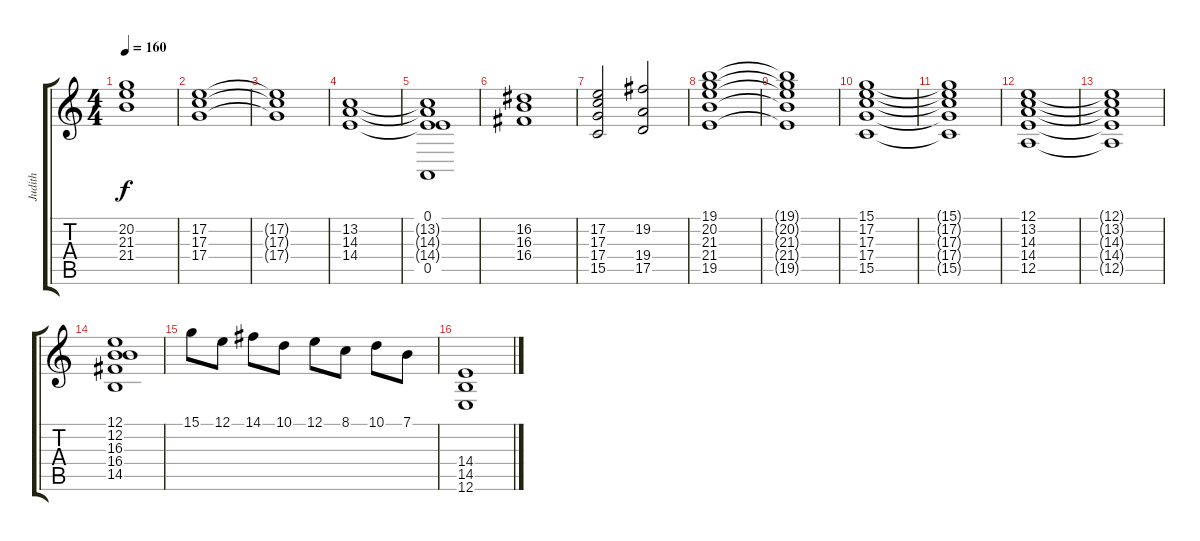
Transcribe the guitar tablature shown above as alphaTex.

\track ("Judith" "Judith") {instrument stringensemble1}
\staff {score tabs}
\tuning (E4 B3 G3 D3 A2 E2) {hide}
\ts (4 4)
\tempo 160
\clef g2
\ks c
(20.2{t} 21.3{t} 21.4{t}).1{dy f} |
(17.2 17.3 17.4).1 |
(17.2{t} 17.3{t} 17.4{t}).1 |
(13.2 14.3 14.4).1 |
(0.1 13.2{t} 14.3{t} 14.4{t} 0.5).1 |
(16.2 16.3 16.4).1 |
(17.2 17.3 17.4 15.5).2 (19.2 19.4 17.5).2 |
(19.1 20.2 21.3 21.4 19.5).1 |
(19.1{t} 20.2{t} 21.3{t} 21.4{t} 19.5{t}).1 |
(15.1 17.2 17.3 17.4 15.5).1 |
(15.1{t} 17.2{t} 17.3{t} 17.4{t} 15.5{t}).1 |
(12.1 13.2 14.3 14.4 12.5).1 |
(12.1{t} 13.2{t} 14.3{t} 14.4{t} 12.5{t}).1 |
(12.1 12.2 16.3 16.4 14.5).1 |
15.1.8 12.1.8 14.1.8 10.1.8 12.1.8 8.1.8 10.1.8 7.1.8 |
(14.4 14.5 12.6).1
